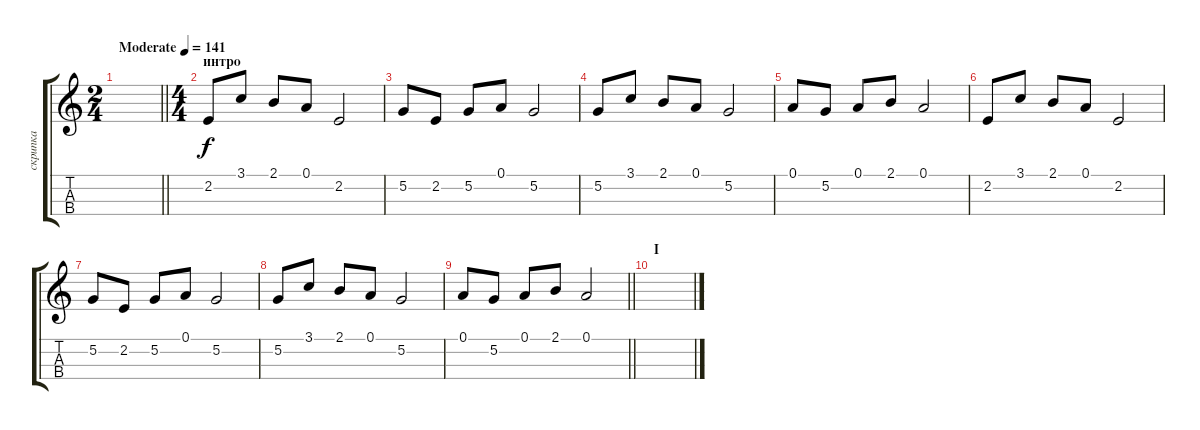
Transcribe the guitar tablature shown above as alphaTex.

\track ("скрипка" "скрипка") {instrument violin}
\staff {score tabs}
\tuning (A4 D4 G3 C3) {hide}
\ts (2 4)
\tempo (141 "Moderate")
\clef g2
\barLineRight lightlight
\ks c
|
\ts (4 4)
\section ("" "интро")
2.2.8 3.1.8 2.1.8 0.1.8 2.2.2 |
5.2.8 2.2.8 5.2.8 0.1.8 5.2.2 |
5.2.8 3.1.8 2.1.8 0.1.8 5.2.2 |
0.1.8 5.2.8 0.1.8 2.1.8 0.1.2 |
2.2.8 3.1.8 2.1.8 0.1.8 2.2.2 |
5.2.8 2.2.8 5.2.8 0.1.8 5.2.2 |
5.2.8 3.1.8 2.1.8 0.1.8 5.2.2 |
\barLineRight lightlight
0.1.8 5.2.8 0.1.8 2.1.8 0.1.2 |
\section ("" "I")
